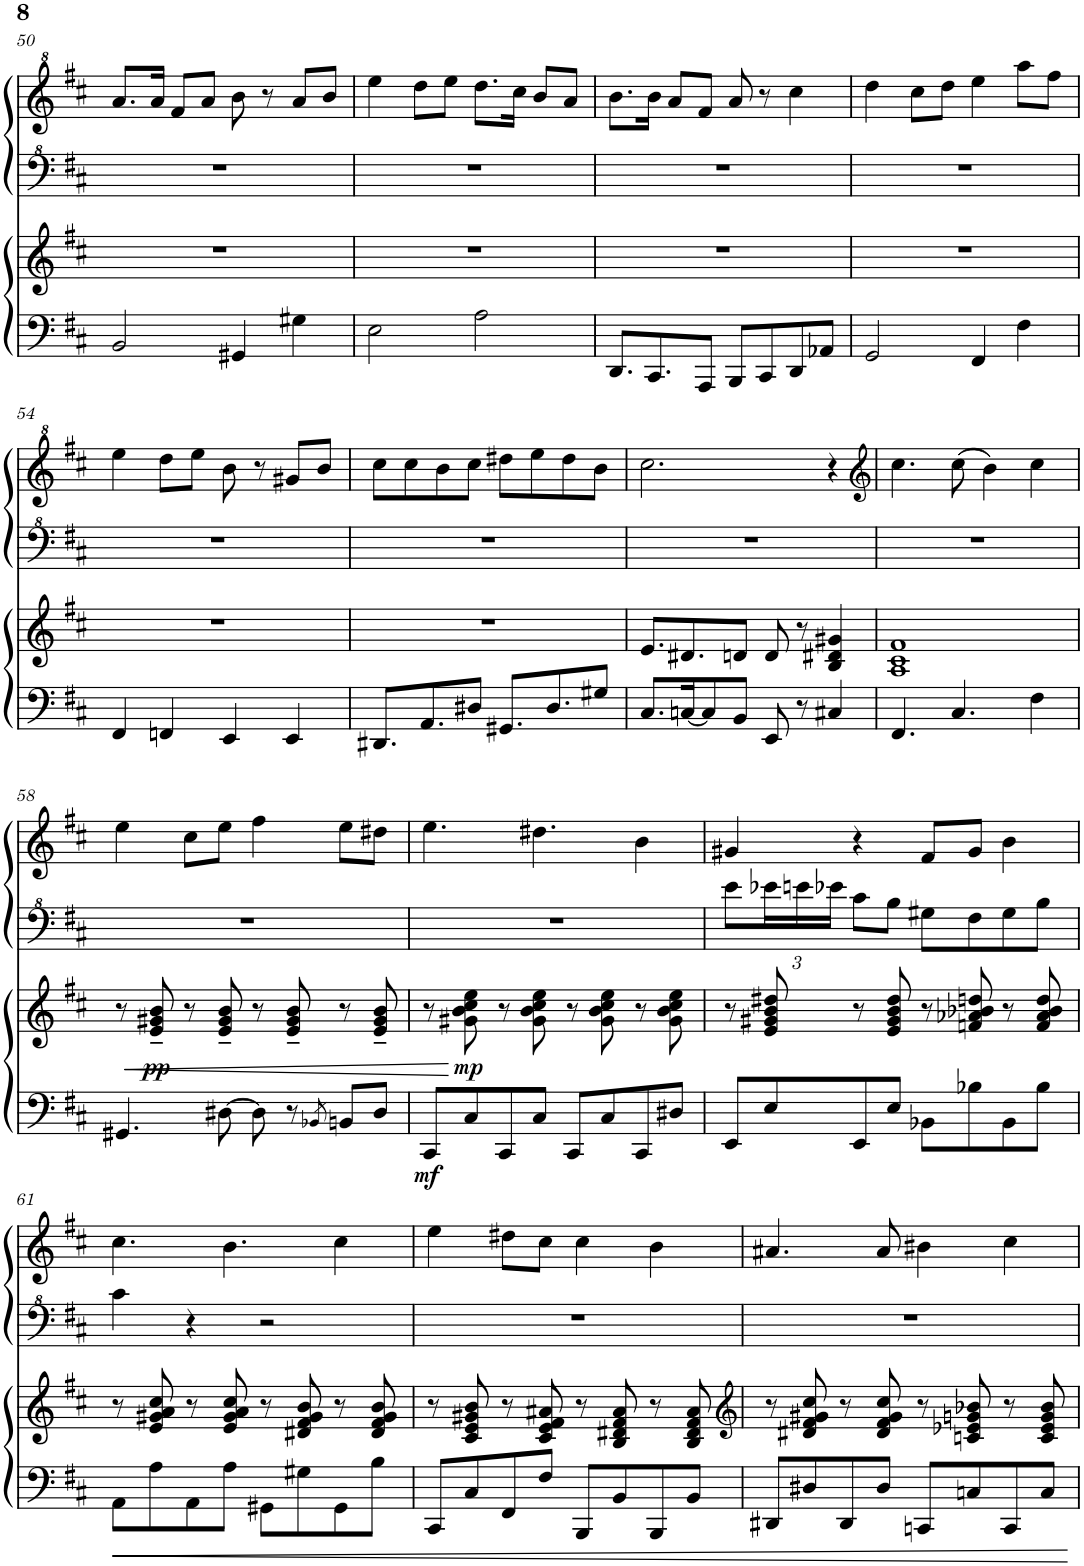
**kern	**dynam	**kern	**dynam	**kern	**kern
*part4	*part4	*part3	*part3	*part2	*part1
*staff4	*staff4	*staff3	*staff3	*staff2	*staff1
*I"ピアノ	*	*I"ピアノ	*	*I"ピアノ	*I"ピアノ
!!LO:PB:g=z
*clefF4	*	*clefG2	*	*clefF^4	*clefG^2
*k[f#c#]	*	*k[f#c#]	*	*k[f#c#]	*k[f#c#]
*M4/4	*	*M4/4	*	*M4/4	*M4/4
=50	=50	=50	=50	=50	=50
2BB/	.	1r	.	1r	8.aa/L
.	.	.	.	.	16aa/Jk
.	.	.	.	.	8ff#/L
.	.	.	.	.	8aa/J
4GG#X/	.	.	.	.	8bb\
.	.	.	.	.	8r
4G#X\	.	.	.	.	8aa/L
.	.	.	.	.	8bb/J
=51	=51	=51	=51	=51	=51
2E\	.	1r	.	1r	4eee\
.	.	.	.	.	8ddd\L
.	.	.	.	.	8eee\J
2A\	.	.	.	.	8.ddd\L
.	.	.	.	.	16ccc#\Jk
.	.	.	.	.	8bb/L
.	.	.	.	.	8aa/J
=52	=52	=52	=52	=52	=52
8.DD/L	.	1r	.	1r	8.bb\L
8.CC#/	.	.	.	.	16bb\Jk
.	.	.	.	.	8aa/L
8AAA/J	.	.	.	.	8ff#/J
8BBB/L	.	.	.	.	8aa/
8CC#/	.	.	.	.	8r
8DD/	.	.	.	.	4ccc#\
8AA-X/J	.	.	.	.	.
=53	=53	=53	=53	=53	=53
2GG/	.	1r	.	1r	4ddd\
.	.	.	.	.	8ccc#\L
.	.	.	.	.	8ddd\J
4FF#/	.	.	.	.	4eee\
4F#\	.	.	.	.	8aaa\L
.	.	.	.	.	8fff#\J
!!LO:LB:g=z
=54	=54	=54	=54	=54	=54
4FF#/	.	1r	.	1r	4eee\
4FFn/	.	.	.	.	8ddd\L
.	.	.	.	.	8eee\J
4EE/	.	.	.	.	8bb\
.	.	.	.	.	8r
4EE/	.	.	.	.	8gg#X/L
.	.	.	.	.	8bb/J
=55	=55	=55	=55	=55	=55
8.DD#X/L	.	1r	.	1r	8ccc#\L
.	.	.	.	.	8ccc#\
8.AA/	.	.	.	.	.
.	.	.	.	.	8bb\
8D#X/J	.	.	.	.	8ccc#\J
8.GG#X/L	.	.	.	.	8ddd#X\L
.	.	.	.	.	8eee\
8.D#/	.	.	.	.	.
.	.	.	.	.	8ddd#\
8G#X/J	.	.	.	.	8bb\J
=56	=56	=56	=56	=56	=56
8.C#/L	.	8.e/L	.	1r	2.ccc#\
[16Cn/K	.	8.d#X/	.	.	.
8C/]	.	.	.	.	.
8BB/J	.	8dn/J	.	.	.
8EE/	.	8d/	.	.	.
8r	.	8r	.	.	.
4C#X/	.	4B/ 4d#X/ 4g#X/	.	.	4r
=57	=57	=57	=57	=57	=57
*	*	*	*	*	*clefG2
4.FF#/	.	1A 1c# 1f#	.	1r	4.cc#\
4.C#/	.	.	.	.	(8cc#\
.	.	.	.	.	4b\)
4F#\	.	.	.	.	4cc#\
!!LO:LB:g=z
=58	=58	=58	=58	=58	=58
4.GG#X/	.	8r	.	1r	4ee\
!	!	!	!LO:HP:b	!	!
!	!	!	!LO:DY:n=1:b	!	!
.	.	8e/~ 8g#X/~ 8b/~	< pp	.	.
.	.	8r	.	.	8cc#\L
[8D#X\	.	8e/~ 8g#/~ 8b/~	.	.	8ee\J
8D#\]	.	8r	.	.	4ff#\
8r	.	8e/~ 8g#/~ 8b/~	.	.	.
8qBB-X/	.	.	.	.	.
8BBn/L	.	8r	.	.	8ee\L
8D#/J	.	8e/~ 8g#/~ 8b/~	.	.	8dd#X\J
=59	=59	=59	=59	=59	=59
!	!LO:DY:b	!	!	!	!
8CC#/L	mf	8r	.	1r	4.ee\
!	!	!	!LO:DY:n=1:b	!	!
8C#/	.	8g#X\ 8b\ 8cc#\ 8ee\	[ mp	.	.
8CC#/	.	8r	.	.	.
8C#/J	.	8g#\ 8b\ 8cc#\ 8ee\	.	.	4.dd#X\
8CC#/L	.	8r	.	.	.
8C#/	.	8g#\ 8b\ 8cc#\ 8ee\	.	.	.
8CC#/	.	8r	.	.	4b\
8D#X/J	.	8g#\ 8b\ 8cc#\ 8ee\	.	.	.
=60	=60	=60	=60	=60	=60
8EE/L	.	8r	.	8ee\L	4g#X/
*	*	*	*	*Xbrackettup	*
8E/	.	8e/ 8g#X/ 8b/ 8dd#X/	.	24ee-X\L	.
.	.	.	.	24een\	.
.	.	.	.	24ee-X\JJ	.
8EE/	.	8r	.	8cc#\L	4r
8E/J	.	8e/ 8g#/ 8b/ 8dd#/	.	8b\J	.
8BB-X\L	.	8r	.	8g#X\L	8f#/L
8B-X\	.	8fn/ 8a-X/ 8b-X/ 8ddn/	.	8f#\	8g#/J
8BB-\	.	8r	.	8g#\	4b\
8B-\J	.	8f/ 8a-/ 8b-/ 8dd/	.	8b\J	.
!!LO:LB:g=z
=61	=61	=61	=61	=61	=61
!	!LO:HP:b	!	!	!	!
8AA\L	<	8r	.	4cc#\	4.cc#\
8A\	.	8e/ 8g#X/ 8a/ 8cc#/	.	.	.
8AA\	.	8r	.	4r	.
8A\J	.	8e/ 8g#/ 8a/ 8cc#/	.	.	4.b\
8GG#X\L	.	8r	.	2r	.
8G#X\	.	8d#X/ 8f#/ 8g#/ 8b/	.	.	.
8GG#\	.	8r	.	.	4cc#\
8B\J	.	8d#/ 8f#/ 8g#/ 8b/	.	.	.
=62	=62	=62	=62	=62	=62
8CC#/L	.	8r	.	1r	4ee\
8C#/	.	8c#/ 8e/ 8g#X/ 8b/	.	.	.
8FF#/	.	8r	.	.	8dd#X\L
8F#/J	.	8c#/ 8e/ 8f#/ 8a#X/	.	.	8cc#\J
8BBB/L	.	8r	.	.	4cc#\
8BB/	.	8B/ 8d#X/ 8f#/ 8a#/	.	.	.
8BBB/	.	8r	.	.	4b\
8BB/J	.	8B/ 8d#/ 8f#/ 8a#/	.	.	.
=63	=63	=63	=63	=63	=63
*	*	*clefG2	*	*	*
8DD#X/L	.	8r	.	1r	4.a#X/
8D#X/	.	8d#X/ 8f#/ 8g#X/ 8cc#/	.	.	.
8DD#/	.	8r	.	.	.
8D#/J	.	8d#/ 8f#/ 8g#/ 8cc#/	.	.	8a#/
8CCn/L	.	8r	.	.	4b#X\
8Cn/	.	8cn/ 8e-X/ 8gn/ 8b-X/	.	.	.
8CC/	.	8r	.	.	4cc#\
8C/J	.	8c/ 8e-/ 8g/ 8b-/	.	.	.
.	[	.	.	.	.
=	=	=	=	=	=
*-	*-	*-	*-	*-	*-
